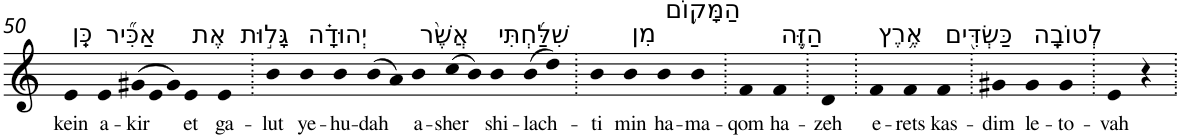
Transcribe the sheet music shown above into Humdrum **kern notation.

**kern	**text
*part1	*part1
*staff1	*staff1
*I"Piano	*
*I'Pno	*
!!LO:PB:g=z
*clefG2	*
*k[]	*
=50	=50
!LO:TX:a:t=כֵּֽן	!
!	!LO:LY:b
4e	kein
!LO:TX:a:t=אַכִּ֞יר	!
!	!LO:LY:b
4e	a-
*Xtuplet	*
!	!LO:LY:b
(>12g#X	-kir
12e	.
12g#)	.
!LO:TX:a:t=אֶת	!
!	!LO:LY:b
4e	et
!LO:TX:a:t=גָּל֣וּת	!
!	!LO:LY:b
4e	ga-
=51.	=51.
!	!LO:LY:b
4b	-lut
!LO:TX:a:t=יְהוּדָ֗ה	!
!	!LO:LY:b
4b	ye-
!	!LO:LY:b
4b	-hu-
!	!LO:LY:b
(>8b	-dah
8a)	.
!LO:TX:a:t=אֲשֶׁ֨ר	!
!	!LO:LY:b
4b	a-
!	!LO:LY:b
(>8cc	-sher
8b)	.
!LO:TX:a:t=שִׁלַּ֜חְתִּי	!
!	!LO:LY:b
4b	shi-
!	!LO:LY:b
(>8b	-lach-
8dd)	.
=52.	=52.
!	!LO:LY:b
4b	-ti
!LO:TX:a:t=מִן	!
!	!LO:LY:b
4b	min
!LO:TX:a:t=הַמָּק֥וֹם	!
!	!LO:LY:b
4b	ha-
!	!LO:LY:b
4b	-ma-
=53.	=53.
!	!LO:LY:b
4f	-qom
!LO:TX:a:t=הַזֶּ֛ה	!
!	!LO:LY:b
4f	ha-
=54.	=54.
!	!LO:LY:b
4d	-zeh
=55.	=55.
!LO:TX:a:t=אֶ֥רֶץ	!
!	!LO:LY:b
4f	e-
!	!LO:LY:b
4f	-rets
!LO:TX:a:t=כַּשְׂדִּ֖ים	!
!	!LO:LY:b
4f	kas-
=56.	=56.
!	!LO:LY:b
4g#X	-dim
!LO:TX:a:t=לְטוֹבָֽה	!
!	!LO:LY:b
4g#	le-
!	!LO:LY:b
4g#	-to-
=57.	=57.
!	!LO:LY:b
4e	-vah
4r	.
=.	=.
*-	*-
